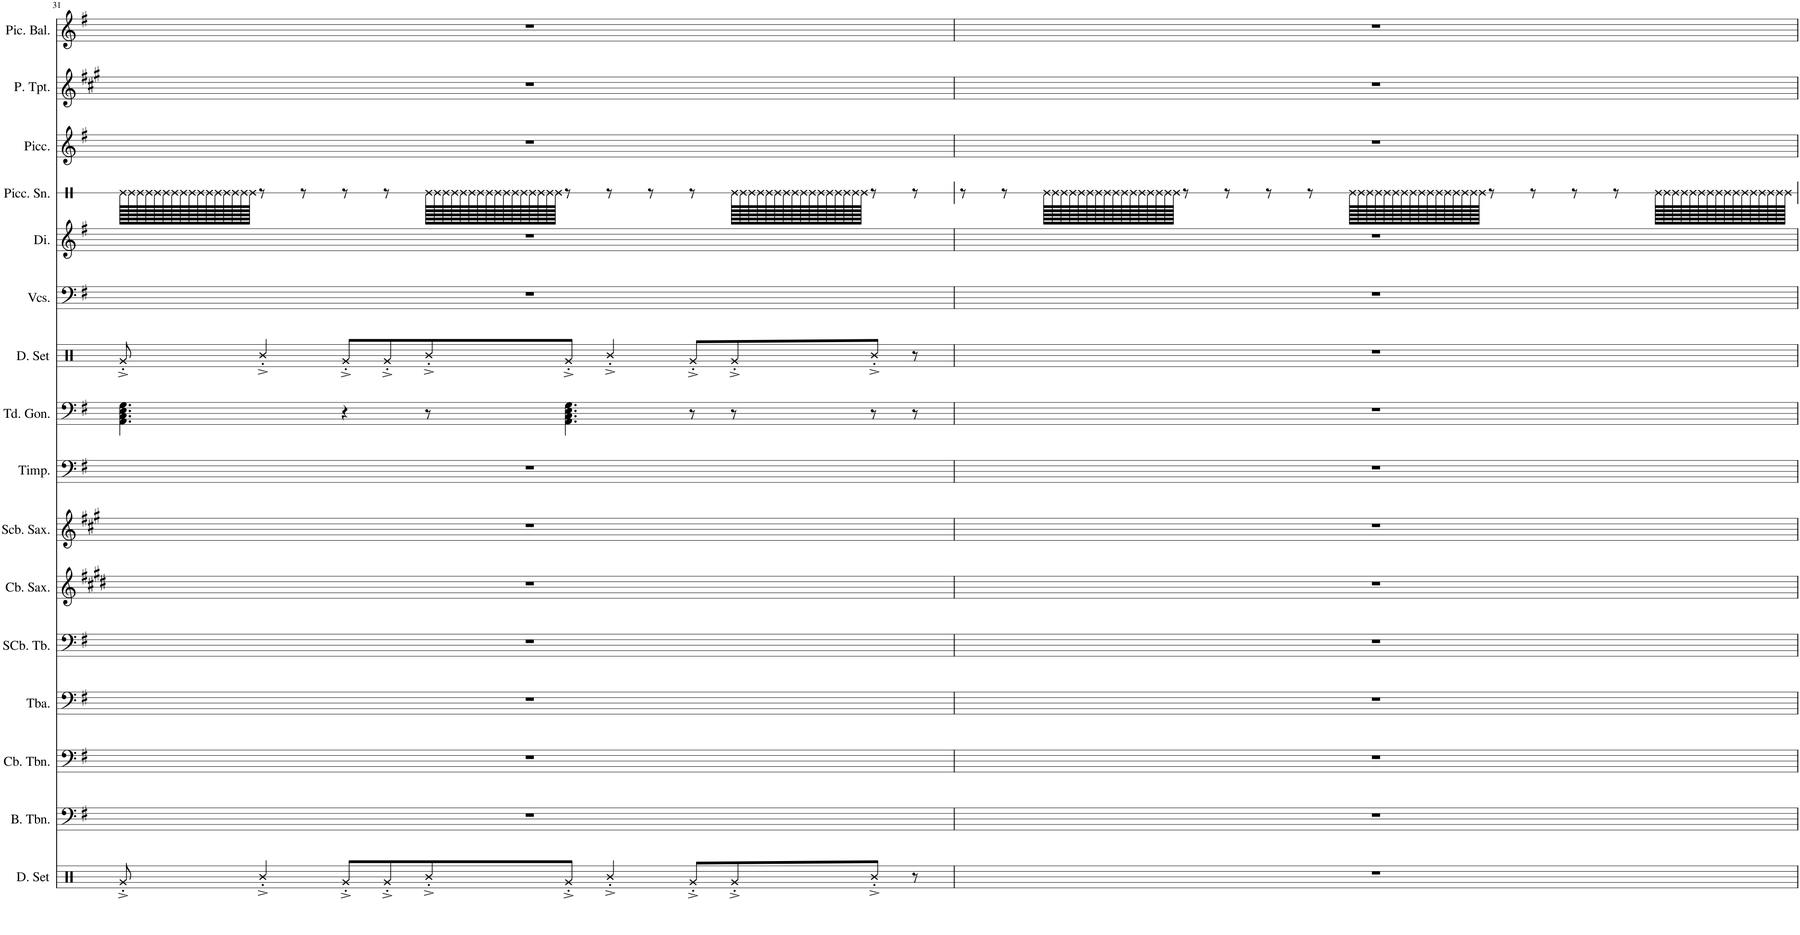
**kern	**kern	**kern	**kern	**kern	**kern	**kern	**kern	**kern	**kern	**kern	**kern	**kern	**kern	**kern	**kern
*part16	*part15	*part14	*part13	*part12	*part11	*part10	*part9	*part8	*part7	*part6	*part5	*part4	*part3	*part2	*part1
*staff16	*staff15	*staff14	*staff13	*staff12	*staff11	*staff10	*staff9	*staff8	*staff7	*staff6	*staff5	*staff4	*staff3	*staff2	*staff1
*I"Drumset	*I"Bass Trombone	*I"Contrabass Trombone	*I"Tuba	*I"Sub-Contrabass Tuba	*I"Contrabass Saxophone	*I"Subcontrabass Saxophone	*I"Timpani	*I"Tuned Gongs	*I"Drumset	*I"Violoncellos	*I"Dizi	*I"Piccolo Snare	*I"Piccolo	*I"Piccolo Trumpet	*I"Piccolo Balalaika
*I'D. Set	*I'B. Tbn.	*I'Cb. Tbn.	*I'Tba.	*I'SCb. Tb.	*I'Cb. Sax.	*I'Scb. Sax.	*I'Timp.	*I'Td. Gon.	*I'D. Set	*I'Vcs.	*I'Di.	*I'Picc. Sn.	*I'Picc.	*I'P. Tpt.	*I'Pic. Bal.
!!LO:PB:g=z
*clefX	*clefF4	*clefF4	*clefF4	*clefF4	*clefG2	*clefG2	*clefF4	*clefF4	*clefX	*clefF4	*clefG2	*clefX	*clefG2	*clefG2	*clefG2
*	*	*	*	*	*Trd19c33	*Trd22c38	*	*	*	*	*Trd-7c-12	*	*Trd-7c-12	*Trd-6c-10	*
*k[]	*k[f#]	*k[f#]	*k[f#]	*k[f#]	*k[f#c#g#d#]	*k[f#c#g#]	*k[f#]	*k[f#]	*k[]	*k[f#]	*k[f#]	*k[]	*k[f#]	*k[f#c#g#]	*k[f#]
*M13/8	*M13/8	*M13/8	*M13/8	*M13/8	*M13/8	*M13/8	*M13/8	*M13/8	*M13/8	*M13/8	*M13/8	*M13/8	*M13/8	*M13/8	*M13/8
=31	=31	=31	=31	=31	=31	=31	=31	=31	=31	=31	=31	=31	=31	=31	=31
8Rg'^/	8%13r	8%13r	8%13r	8%13r	8%13r	8%13r	8%13r	4.AA\ 4.C\ 4.E\ 4.G\	8Rg'^/	8%13r	8%13r	128Re\LLLLL	8%13r	8%13r	8%13r
.	.	.	.	.	.	.	.	.	.	.	.	128Re\	.	.	.
.	.	.	.	.	.	.	.	.	.	.	.	128Re\	.	.	.
.	.	.	.	.	.	.	.	.	.	.	.	128Re\	.	.	.
.	.	.	.	.	.	.	.	.	.	.	.	128Re\	.	.	.
.	.	.	.	.	.	.	.	.	.	.	.	128Re\	.	.	.
.	.	.	.	.	.	.	.	.	.	.	.	128Re\	.	.	.
.	.	.	.	.	.	.	.	.	.	.	.	128Re\	.	.	.
.	.	.	.	.	.	.	.	.	.	.	.	128Re\	.	.	.
.	.	.	.	.	.	.	.	.	.	.	.	128Re\	.	.	.
.	.	.	.	.	.	.	.	.	.	.	.	128Re\	.	.	.
.	.	.	.	.	.	.	.	.	.	.	.	128Re\	.	.	.
.	.	.	.	.	.	.	.	.	.	.	.	128Re\	.	.	.
.	.	.	.	.	.	.	.	.	.	.	.	128Re\	.	.	.
.	.	.	.	.	.	.	.	.	.	.	.	128Re\	.	.	.
.	.	.	.	.	.	.	.	.	.	.	.	128Re\JJJJJ	.	.	.
4R'^/	.	.	.	.	.	.	.	.	4R'^/	.	.	8r	.	.	.
.	.	.	.	.	.	.	.	.	.	.	.	8r	.	.	.
8Rg'^/L	.	.	.	.	.	.	.	4r	8Rg'^/L	.	.	8r	.	.	.
8Rg'^/	.	.	.	.	.	.	.	.	8Rg'^/	.	.	8r	.	.	.
8R'^/	.	.	.	.	.	.	.	8r	8R'^/	.	.	128Re\LLLLL	.	.	.
.	.	.	.	.	.	.	.	.	.	.	.	128Re\	.	.	.
.	.	.	.	.	.	.	.	.	.	.	.	128Re\	.	.	.
.	.	.	.	.	.	.	.	.	.	.	.	128Re\	.	.	.
.	.	.	.	.	.	.	.	.	.	.	.	128Re\	.	.	.
.	.	.	.	.	.	.	.	.	.	.	.	128Re\	.	.	.
.	.	.	.	.	.	.	.	.	.	.	.	128Re\	.	.	.
.	.	.	.	.	.	.	.	.	.	.	.	128Re\	.	.	.
.	.	.	.	.	.	.	.	.	.	.	.	128Re\	.	.	.
.	.	.	.	.	.	.	.	.	.	.	.	128Re\	.	.	.
.	.	.	.	.	.	.	.	.	.	.	.	128Re\	.	.	.
.	.	.	.	.	.	.	.	.	.	.	.	128Re\	.	.	.
.	.	.	.	.	.	.	.	.	.	.	.	128Re\	.	.	.
.	.	.	.	.	.	.	.	.	.	.	.	128Re\	.	.	.
.	.	.	.	.	.	.	.	.	.	.	.	128Re\	.	.	.
.	.	.	.	.	.	.	.	.	.	.	.	128Re\JJJJJ	.	.	.
8Rg'^/J	.	.	.	.	.	.	.	4.AA\ 4.C\ 4.E\ 4.G\	8Rg'^/J	.	.	8r	.	.	.
4R'^/	.	.	.	.	.	.	.	.	4R'^/	.	.	8r	.	.	.
.	.	.	.	.	.	.	.	.	.	.	.	8r	.	.	.
8Rg'^/L	.	.	.	.	.	.	.	8r	8Rg'^/L	.	.	8r	.	.	.
8Rg'^/	.	.	.	.	.	.	.	8r	8Rg'^/	.	.	128Re\LLLLL	.	.	.
.	.	.	.	.	.	.	.	.	.	.	.	128Re\	.	.	.
.	.	.	.	.	.	.	.	.	.	.	.	128Re\	.	.	.
.	.	.	.	.	.	.	.	.	.	.	.	128Re\	.	.	.
.	.	.	.	.	.	.	.	.	.	.	.	128Re\	.	.	.
.	.	.	.	.	.	.	.	.	.	.	.	128Re\	.	.	.
.	.	.	.	.	.	.	.	.	.	.	.	128Re\	.	.	.
.	.	.	.	.	.	.	.	.	.	.	.	128Re\	.	.	.
.	.	.	.	.	.	.	.	.	.	.	.	128Re\	.	.	.
.	.	.	.	.	.	.	.	.	.	.	.	128Re\	.	.	.
.	.	.	.	.	.	.	.	.	.	.	.	128Re\	.	.	.
.	.	.	.	.	.	.	.	.	.	.	.	128Re\	.	.	.
.	.	.	.	.	.	.	.	.	.	.	.	128Re\	.	.	.
.	.	.	.	.	.	.	.	.	.	.	.	128Re\	.	.	.
.	.	.	.	.	.	.	.	.	.	.	.	128Re\	.	.	.
.	.	.	.	.	.	.	.	.	.	.	.	128Re\JJJJJ	.	.	.
8R'^/J	.	.	.	.	.	.	.	8r	8R'^/J	.	.	8r	.	.	.
8r	.	.	.	.	.	.	.	8r	8r	.	.	8r	.	.	.
=32	=32	=32	=32	=32	=32	=32	=32	=32	=32	=32	=32	=32	=32	=32	=32
8%13r	8%13r	8%13r	8%13r	8%13r	8%13r	8%13r	8%13r	8%13r	8%13r	8%13r	8%13r	8r	8%13r	8%13r	8%13r
.	.	.	.	.	.	.	.	.	.	.	.	8r	.	.	.
.	.	.	.	.	.	.	.	.	.	.	.	128Re\LLLLL	.	.	.
.	.	.	.	.	.	.	.	.	.	.	.	128Re\	.	.	.
.	.	.	.	.	.	.	.	.	.	.	.	128Re\	.	.	.
.	.	.	.	.	.	.	.	.	.	.	.	128Re\	.	.	.
.	.	.	.	.	.	.	.	.	.	.	.	128Re\	.	.	.
.	.	.	.	.	.	.	.	.	.	.	.	128Re\	.	.	.
.	.	.	.	.	.	.	.	.	.	.	.	128Re\	.	.	.
.	.	.	.	.	.	.	.	.	.	.	.	128Re\	.	.	.
.	.	.	.	.	.	.	.	.	.	.	.	128Re\	.	.	.
.	.	.	.	.	.	.	.	.	.	.	.	128Re\	.	.	.
.	.	.	.	.	.	.	.	.	.	.	.	128Re\	.	.	.
.	.	.	.	.	.	.	.	.	.	.	.	128Re\	.	.	.
.	.	.	.	.	.	.	.	.	.	.	.	128Re\	.	.	.
.	.	.	.	.	.	.	.	.	.	.	.	128Re\	.	.	.
.	.	.	.	.	.	.	.	.	.	.	.	128Re\	.	.	.
.	.	.	.	.	.	.	.	.	.	.	.	128Re\JJJJJ	.	.	.
.	.	.	.	.	.	.	.	.	.	.	.	8r	.	.	.
.	.	.	.	.	.	.	.	.	.	.	.	8r	.	.	.
.	.	.	.	.	.	.	.	.	.	.	.	8r	.	.	.
.	.	.	.	.	.	.	.	.	.	.	.	8r	.	.	.
.	.	.	.	.	.	.	.	.	.	.	.	128Re\LLLLL	.	.	.
.	.	.	.	.	.	.	.	.	.	.	.	128Re\	.	.	.
.	.	.	.	.	.	.	.	.	.	.	.	128Re\	.	.	.
.	.	.	.	.	.	.	.	.	.	.	.	128Re\	.	.	.
.	.	.	.	.	.	.	.	.	.	.	.	128Re\	.	.	.
.	.	.	.	.	.	.	.	.	.	.	.	128Re\	.	.	.
.	.	.	.	.	.	.	.	.	.	.	.	128Re\	.	.	.
.	.	.	.	.	.	.	.	.	.	.	.	128Re\	.	.	.
.	.	.	.	.	.	.	.	.	.	.	.	128Re\	.	.	.
.	.	.	.	.	.	.	.	.	.	.	.	128Re\	.	.	.
.	.	.	.	.	.	.	.	.	.	.	.	128Re\	.	.	.
.	.	.	.	.	.	.	.	.	.	.	.	128Re\	.	.	.
.	.	.	.	.	.	.	.	.	.	.	.	128Re\	.	.	.
.	.	.	.	.	.	.	.	.	.	.	.	128Re\	.	.	.
.	.	.	.	.	.	.	.	.	.	.	.	128Re\	.	.	.
.	.	.	.	.	.	.	.	.	.	.	.	128Re\JJJJJ	.	.	.
.	.	.	.	.	.	.	.	.	.	.	.	8r	.	.	.
.	.	.	.	.	.	.	.	.	.	.	.	8r	.	.	.
.	.	.	.	.	.	.	.	.	.	.	.	8r	.	.	.
.	.	.	.	.	.	.	.	.	.	.	.	8r	.	.	.
.	.	.	.	.	.	.	.	.	.	.	.	128Re\LLLLL	.	.	.
.	.	.	.	.	.	.	.	.	.	.	.	128Re\	.	.	.
.	.	.	.	.	.	.	.	.	.	.	.	128Re\	.	.	.
.	.	.	.	.	.	.	.	.	.	.	.	128Re\	.	.	.
.	.	.	.	.	.	.	.	.	.	.	.	128Re\	.	.	.
.	.	.	.	.	.	.	.	.	.	.	.	128Re\	.	.	.
.	.	.	.	.	.	.	.	.	.	.	.	128Re\	.	.	.
.	.	.	.	.	.	.	.	.	.	.	.	128Re\	.	.	.
.	.	.	.	.	.	.	.	.	.	.	.	128Re\	.	.	.
.	.	.	.	.	.	.	.	.	.	.	.	128Re\	.	.	.
.	.	.	.	.	.	.	.	.	.	.	.	128Re\	.	.	.
.	.	.	.	.	.	.	.	.	.	.	.	128Re\	.	.	.
.	.	.	.	.	.	.	.	.	.	.	.	128Re\	.	.	.
.	.	.	.	.	.	.	.	.	.	.	.	128Re\	.	.	.
.	.	.	.	.	.	.	.	.	.	.	.	128Re\	.	.	.
.	.	.	.	.	.	.	.	.	.	.	.	128Re\JJJJJ	.	.	.
=	=	=	=	=	=	=	=	=	=	=	=	=	=	=	=
*-	*-	*-	*-	*-	*-	*-	*-	*-	*-	*-	*-	*-	*-	*-	*-
